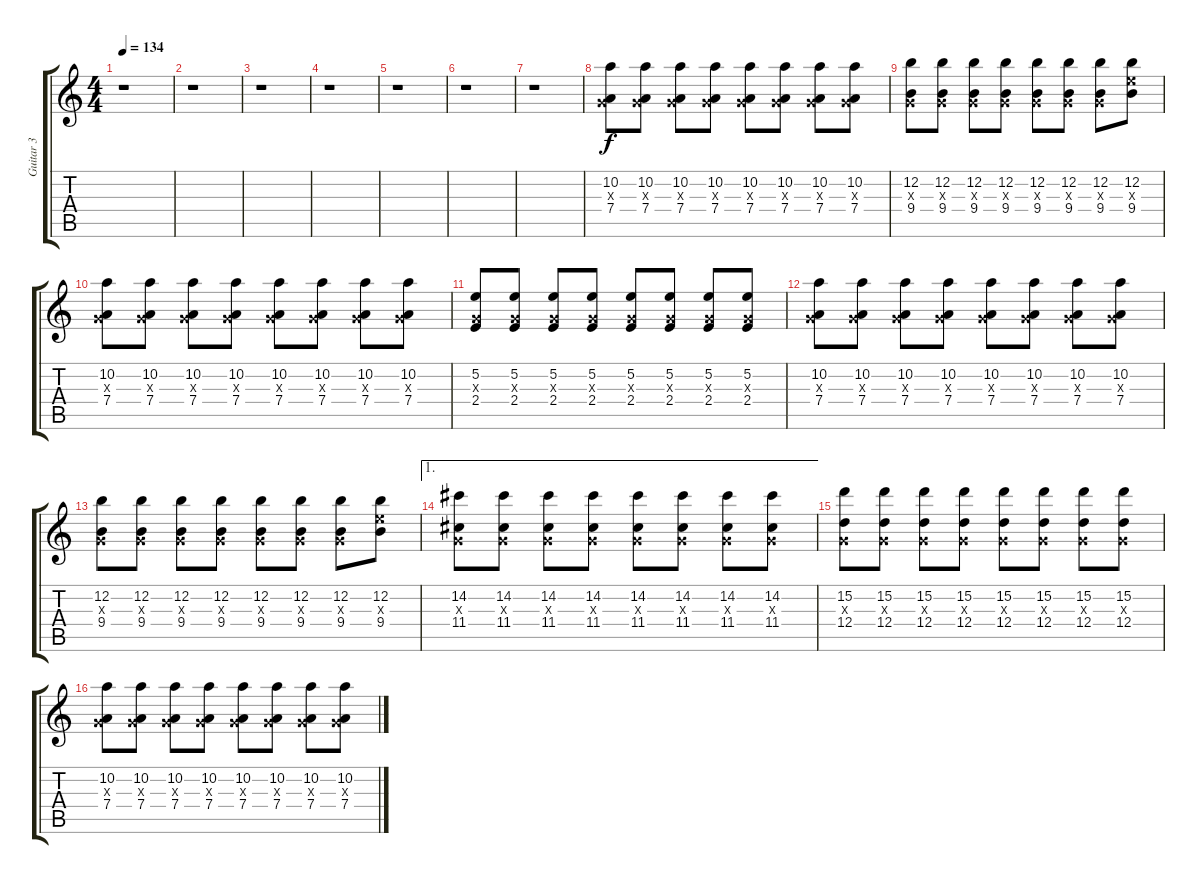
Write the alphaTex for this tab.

\track ("Guitar 3" "Guitar 3") {instrument distortionguitar}
\staff {score tabs}
\tuning (E4 B3 G3 D3 A2 E2) {hide}
\ts (4 4)
\tempo 134
\clef g2
\ks c
r.1{dy f} |
r.1 |
r.1 |
r.1 |
r.1 |
r.1 |
r.1 |
(10.2 0.3{x} 7.4).8 (10.2 0.3{x} 7.4).8 (10.2 0.3{x} 7.4).8 (10.2 0.3{x} 7.4).8 (10.2 0.3{x} 7.4).8 (10.2 0.3{x} 7.4).8 (10.2 0.3{x} 7.4).8 (10.2 0.3{x} 7.4).8 |
(12.2 0.3{x} 9.4).8 (12.2 0.3{x} 9.4).8 (12.2 0.3{x} 9.4).8 (12.2 0.3{x} 9.4).8 (12.2 0.3{x} 9.4).8 (12.2 0.3{x} 9.4).8 (12.2 0.3{x} 9.4).8 (12.2 9.3{x} 9.4).8 |
(10.2 0.3{x} 7.4).8 (10.2 0.3{x} 7.4).8 (10.2 0.3{x} 7.4).8 (10.2 0.3{x} 7.4).8 (10.2 0.3{x} 7.4).8 (10.2 0.3{x} 7.4).8 (10.2 0.3{x} 7.4).8 (10.2 0.3{x} 7.4).8 |
(5.2 0.3{x} 2.4).8 (5.2 0.3{x} 2.4).8 (5.2 0.3{x} 2.4).8 (5.2 0.3{x} 2.4).8 (5.2 0.3{x} 2.4).8 (5.2 0.3{x} 2.4).8 (5.2 0.3{x} 2.4).8 (5.2 0.3{x} 2.4).8 |
(10.2 0.3{x} 7.4).8 (10.2 0.3{x} 7.4).8 (10.2 0.3{x} 7.4).8 (10.2 0.3{x} 7.4).8 (10.2 0.3{x} 7.4).8 (10.2 0.3{x} 7.4).8 (10.2 0.3{x} 7.4).8 (10.2 0.3{x} 7.4).8 |
(12.2 0.3{x} 9.4).8 (12.2 0.3{x} 9.4).8 (12.2 0.3{x} 9.4).8 (12.2 0.3{x} 9.4).8 (12.2 0.3{x} 9.4).8 (12.2 0.3{x} 9.4).8 (12.2 0.3{x} 9.4).8 (12.2 9.3{x} 9.4).8 |
\ae 1
(14.2 0.3{x} 11.4).8 (14.2 0.3{x} 11.4).8 (14.2 0.3{x} 11.4).8 (14.2 0.3{x} 11.4).8 (14.2 0.3{x} 11.4).8 (14.2 0.3{x} 11.4).8 (14.2 0.3{x} 11.4).8 (14.2 0.3{x} 11.4).8 |
(15.2 0.3{x} 12.4).8 (15.2 0.3{x} 12.4).8 (15.2 0.3{x} 12.4).8 (15.2 0.3{x} 12.4).8 (15.2 0.3{x} 12.4).8 (15.2 0.3{x} 12.4).8 (15.2 0.3{x} 12.4).8 (15.2 0.3{x} 12.4).8 |
(10.2 0.3{x} 7.4).8 (10.2 0.3{x} 7.4).8 (10.2 0.3{x} 7.4).8 (10.2 0.3{x} 7.4).8 (10.2 0.3{x} 7.4).8 (10.2 0.3{x} 7.4).8 (10.2 0.3{x} 7.4).8 (10.2 0.3{x} 7.4).8
